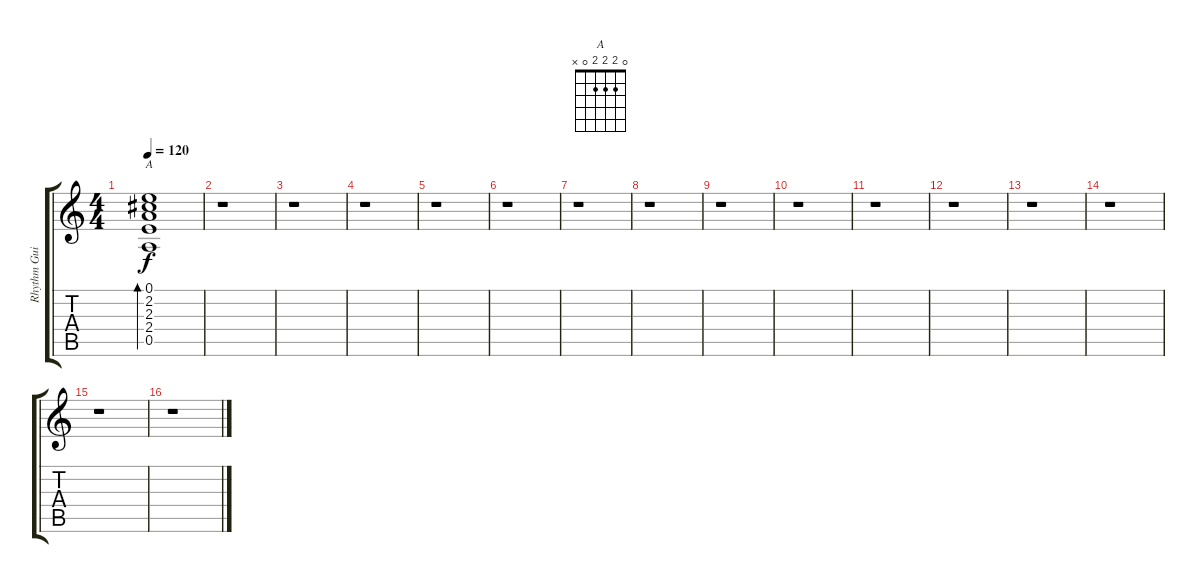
\track ("Rhythm Guitar" "Rhythm Gui") {instrument acousticguitarsteel}
\staff {score tabs}
\tuning (E4 B3 G3 D3 A2 E2) {hide}
\chord ("A" 0 2 2 2 0 x)
\ts (4 4)
\tempo 120
\clef g2
\ks c
(0.1 2.2 2.3 2.4 0.5).1{bd 60 ch "A" dy f} |
r.1 |
r.1 |
r.1 |
r.1 |
r.1 |
r.1 |
r.1 |
r.1 |
r.1 |
r.1 |
r.1 |
r.1 |
r.1 |
r.1 |
r.1
